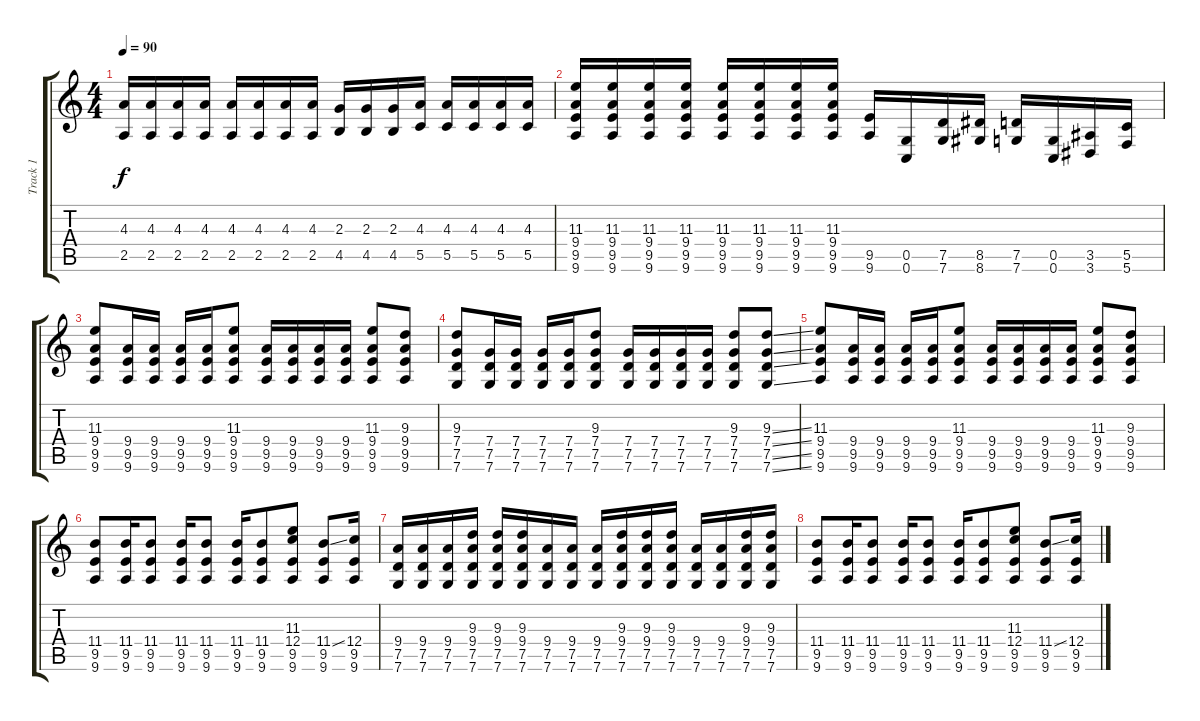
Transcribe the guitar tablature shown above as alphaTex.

\track ("Track 1" "Track 1") {instrument distortionguitar}
\staff {score tabs}
\tuning (D4 A3 F3 C3 G2 C2) {hide}
\ts (4 4)
\tempo 90
\clef g2
\ks c
(4.3 2.5).16{dy f} (4.3 2.5).16 (4.3 2.5).16 (4.3 2.5).16 (4.3 2.5).16 (4.3 2.5).16 (4.3 2.5).16 (4.3 2.5).16 (2.3 4.5).16 (2.3 4.5).16 (2.3 4.5).16 (4.3 5.5).16 (4.3 5.5).16 (4.3 5.5).16 (4.3 5.5).16 (4.3 5.5).16 |
(11.3 9.4 9.5 9.6).16 (11.3 9.4 9.5 9.6).16 (11.3 9.4 9.5 9.6).16 (11.3 9.4 9.5 9.6).16 (11.3 9.4 9.5 9.6).16 (11.3 9.4 9.5 9.6).16 (11.3 9.4 9.5 9.6).16 (11.3 9.4 9.5 9.6).16 (9.5 9.6).16 (0.5 0.6).16 (7.5 7.6).16 (8.5 8.6).16 (7.5 7.6).16 (0.5 0.6).16 (3.5 3.6).16 (5.5 5.6).16 |
(11.3 9.4 9.5 9.6).8 (9.4 9.5 9.6).16 (9.4 9.5 9.6).16 (9.4 9.5 9.6).16 (9.4 9.5 9.6).16 (11.3 9.4 9.5 9.6).8 (9.4 9.5 9.6).16 (9.4 9.5 9.6).16 (9.4 9.5 9.6).16 (9.4 9.5 9.6).16 (11.3 9.4 9.5 9.6).8 (9.3 9.4 9.5 9.6).8 |
(9.3 7.4 7.5 7.6).8 (7.4 7.5 7.6).16 (7.4 7.5 7.6).16 (7.4 7.5 7.6).16 (7.4 7.5 7.6).16 (9.3 7.4 7.5 7.6).8 (7.4 7.5 7.6).16 (7.4 7.5 7.6).16 (7.4 7.5 7.6).16 (7.4 7.5 7.6).16 (9.3 7.4 7.5 7.6).8 (9.3{ss} 7.4{ss} 7.5{ss} 7.6{ss}).8 |
(11.3 9.4 9.5 9.6).8 (9.4 9.5 9.6).16 (9.4 9.5 9.6).16 (9.4 9.5 9.6).16 (9.4 9.5 9.6).16 (11.3 9.4 9.5 9.6).8 (9.4 9.5 9.6).16 (9.4 9.5 9.6).16 (9.4 9.5 9.6).16 (9.4 9.5 9.6).16 (11.3 9.4 9.5 9.6).8 (9.3 9.4 9.5 9.6).8 |
(11.4 9.5 9.6).8 (11.4 9.5 9.6).16 (11.4 9.5 9.6).8 (11.4 9.5 9.6).16 (11.4 9.5 9.6).8 (11.4 9.5 9.6).16 (11.4 9.5 9.6).8 (11.3 12.4 9.5 9.6).8 (11.4{ss} 9.5 9.6).8 (12.4 9.5 9.6).16 |
(9.4 7.5 7.6).16 (9.4 7.5 7.6).16 (9.4 7.5 7.6).16 (9.3 9.4 7.5 7.6).16 (9.3 9.4 7.5 7.6).16 (9.3 9.4 7.5 7.6).16 (9.4 7.5 7.6).16 (9.4 7.5 7.6).16 (9.4 7.5 7.6).16 (9.3 9.4 7.5 7.6).16 (9.3 9.4 7.5 7.6).16 (9.3 9.4 7.5 7.6).16 (9.4 7.5 7.6).16 (9.4 7.5 7.6).16 (9.3 9.4 7.5 7.6).16 (9.3 9.4 7.5 7.6).16 |
(11.4 9.5 9.6).8 (11.4 9.5 9.6).16 (11.4 9.5 9.6).8 (11.4 9.5 9.6).16 (11.4 9.5 9.6).8 (11.4 9.5 9.6).16 (11.4 9.5 9.6).8 (11.3 12.4 9.5 9.6).8 (11.4{ss} 9.5 9.6).8 (12.4 9.5 9.6).16
